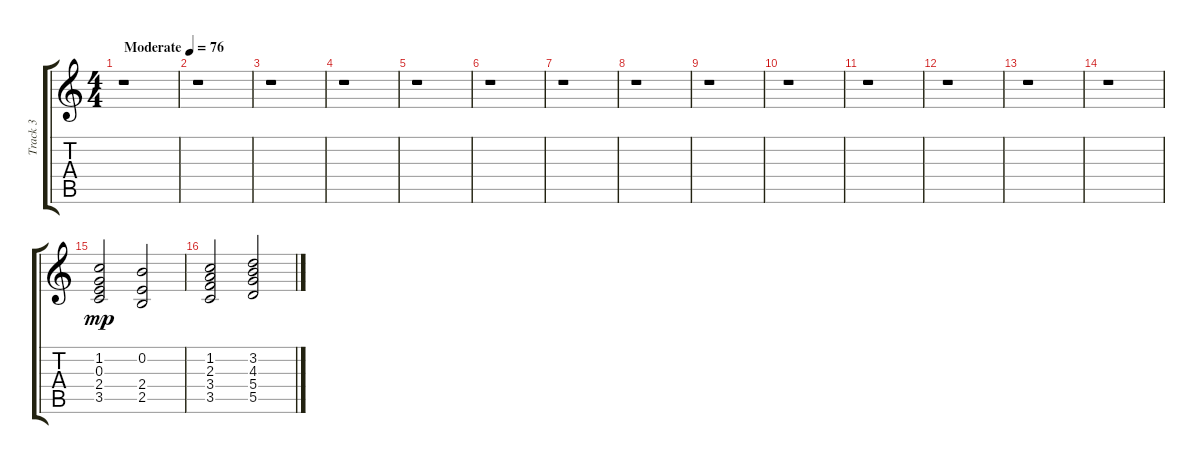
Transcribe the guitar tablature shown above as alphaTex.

\track ("Track 3" "Track 3") {instrument acousticguitarsteel}
\staff {score tabs}
\tuning (E4 B3 G3 D3 A2 E2) {hide}
\ts (4 4)
\tempo (76 "Moderate")
\clef g2
\ks c
r.1{dy mp instrument acousticguitarsteel} |
r.1 |
r.1 |
r.1 |
r.1 |
r.1 |
r.1 |
r.1 |
r.1 |
r.1 |
r.1 |
r.1 |
r.1 |
r.1 |
(1.2 0.3 2.4 3.5).2 (0.2 2.4 2.5).2 |
(1.2 2.3 3.4 3.5).2 (3.2 4.3 5.4 5.5).2
